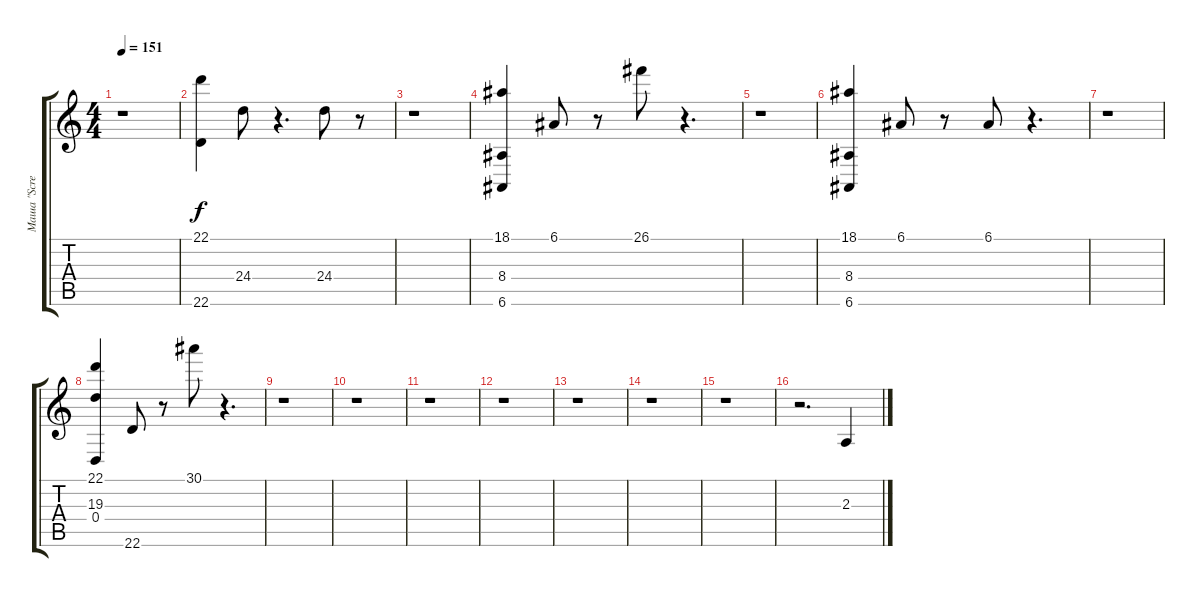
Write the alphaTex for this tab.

\track ("Маша \"Scream\"" "Маша \"Scre") {instrument tubularbells}
\staff {score tabs}
\tuning (E4 B3 G3 D3 A2 E2) {hide}
\ts (4 4)
\tempo 151
\clef g2
\ks c
r.1{dy f} |
(22.1 22.6).4 24.4.8 r.4{d} 24.4.8 r.8 |
r.1 |
(18.1 8.4 6.6).4 6.1.8 r.8 26.1.8 r.4{d} |
r.1 |
(18.1 8.4 6.6).4 6.1.8 r.8 6.1.8 r.4{d} |
r.1 |
(22.1 19.3 0.4).4 22.6.8 r.8 30.1.8 r.4{d} |
r.1 |
r.1 |
r.1 |
r.1 |
r.1 |
r.1 |
r.1 |
r.2{d} 2.3.4
